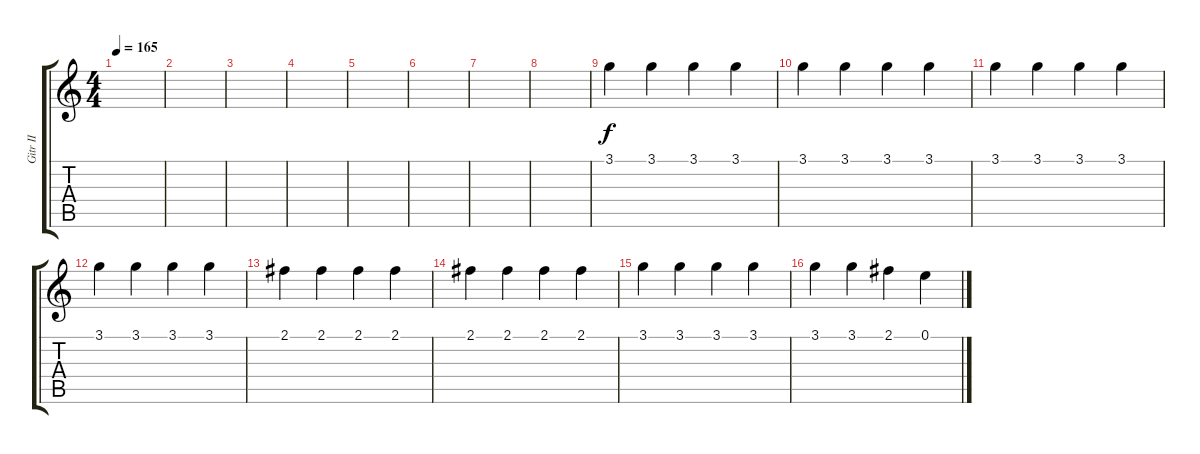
\track ("Gitr II" "Gitr II") {instrument electricguitarjazz}
\staff {score tabs}
\tuning (E4 B3 G3 D3 A2 E2) {hide}
\ts (4 4)
\tempo 165
\clef g2
\ks c
|
|
|
|
|
|
|
|
3.1.4 3.1.4 3.1.4 3.1.4 |
3.1.4 3.1.4 3.1.4 3.1.4 |
3.1.4 3.1.4 3.1.4 3.1.4 |
3.1.4 3.1.4 3.1.4 3.1.4 |
2.1.4 2.1.4 2.1.4 2.1.4 |
2.1.4 2.1.4 2.1.4 2.1.4 |
3.1.4 3.1.4 3.1.4 3.1.4 |
3.1.4 3.1.4 2.1.4 0.1.4
